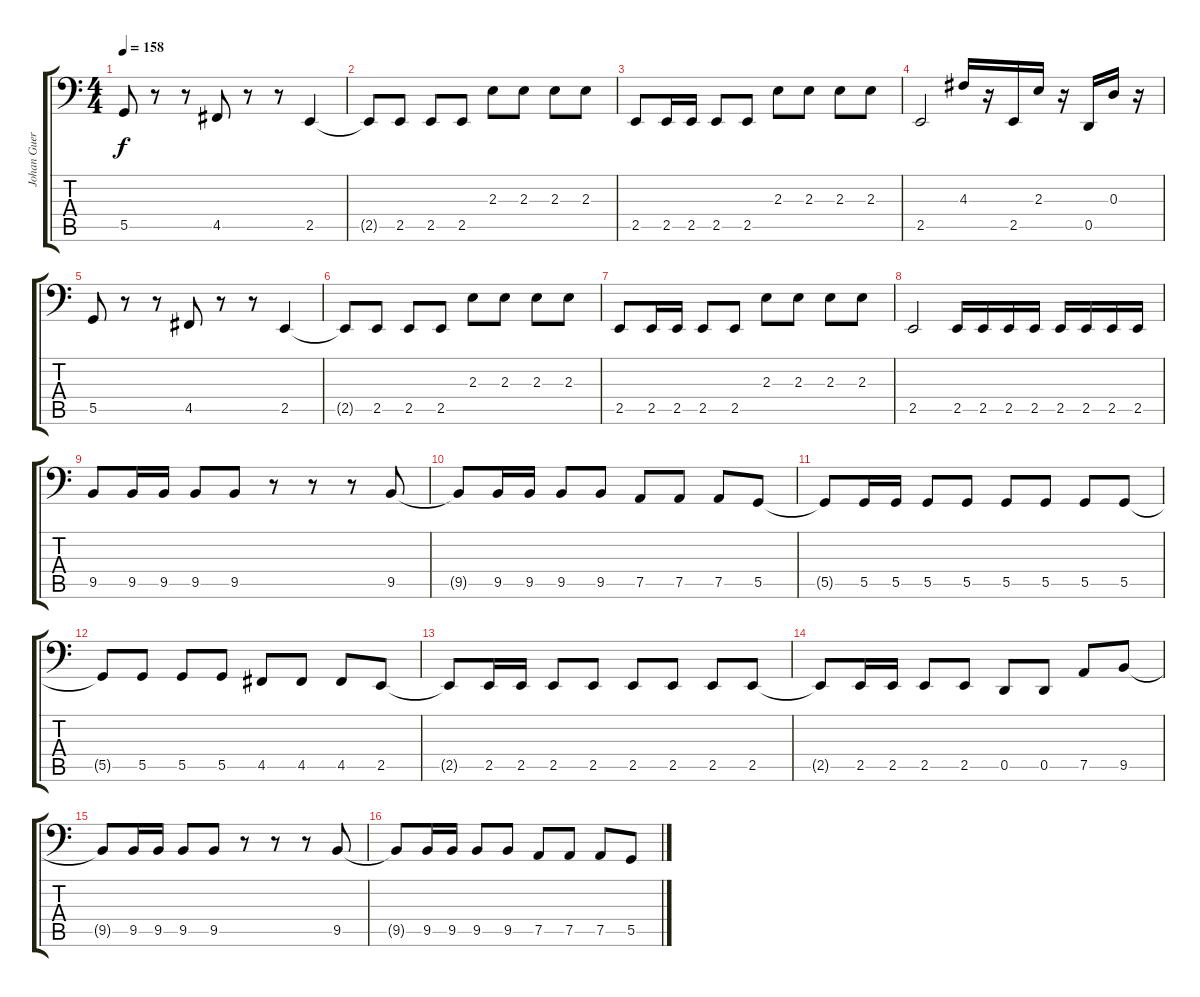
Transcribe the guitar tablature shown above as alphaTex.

\track ("Johan Guerra" "Johan Guer") {instrument electricbassfinger}
\staff {score tabs}
\tuning (C3 G2 D2 A1 D1 B0) {hide}
\ts (4 4)
\tempo 158
\clef f4
\ks c
5.5.8{dy f} r.8 r.8 4.5.8 r.8 r.8 2.5.4 |
2.5{t}.8 2.5.8 2.5.8 2.5.8 2.3.8 2.3.8 2.3.8 2.3.8 |
2.5.8 2.5.16 2.5.16 2.5.8 2.5.8 2.3.8 2.3.8 2.3.8 2.3.8 |
2.5.2 4.3.16{instrument slapbass1} r.16 2.5.16 2.3.16 r.16 0.5.16 0.3.16 r.16 |
5.5.8{instrument electricbassfinger} r.8 r.8 4.5.8 r.8 r.8 2.5.4 |
2.5{t}.8 2.5.8 2.5.8 2.5.8 2.3.8 2.3.8 2.3.8 2.3.8 |
2.5.8 2.5.16 2.5.16 2.5.8 2.5.8 2.3.8 2.3.8 2.3.8 2.3.8 |
2.5.2 2.5.16 2.5.16 2.5.16 2.5.16 2.5.16 2.5.16 2.5.16 2.5.16 |
9.5.8 9.5.16 9.5.16 9.5.8 9.5.8 r.8 r.8 r.8 9.5.8 |
9.5{t}.8 9.5.16 9.5.16 9.5.8 9.5.8 7.5.8 7.5.8 7.5.8 5.5.8 |
5.5{t}.8 5.5.16 5.5.16 5.5.8 5.5.8 5.5.8 5.5.8 5.5.8 5.5.8 |
5.5{t}.8 5.5.8 5.5.8 5.5.8 4.5.8 4.5.8 4.5.8 2.5.8 |
2.5{t}.8 2.5.16 2.5.16 2.5.8 2.5.8 2.5.8 2.5.8 2.5.8 2.5.8 |
2.5{t}.8 2.5.16 2.5.16 2.5.8 2.5.8 0.5.8 0.5.8 7.5.8 9.5.8 |
9.5{t}.8 9.5.16 9.5.16 9.5.8 9.5.8 r.8 r.8 r.8 9.5.8 |
9.5{t}.8 9.5.16 9.5.16 9.5.8 9.5.8 7.5.8 7.5.8 7.5.8 5.5.8
